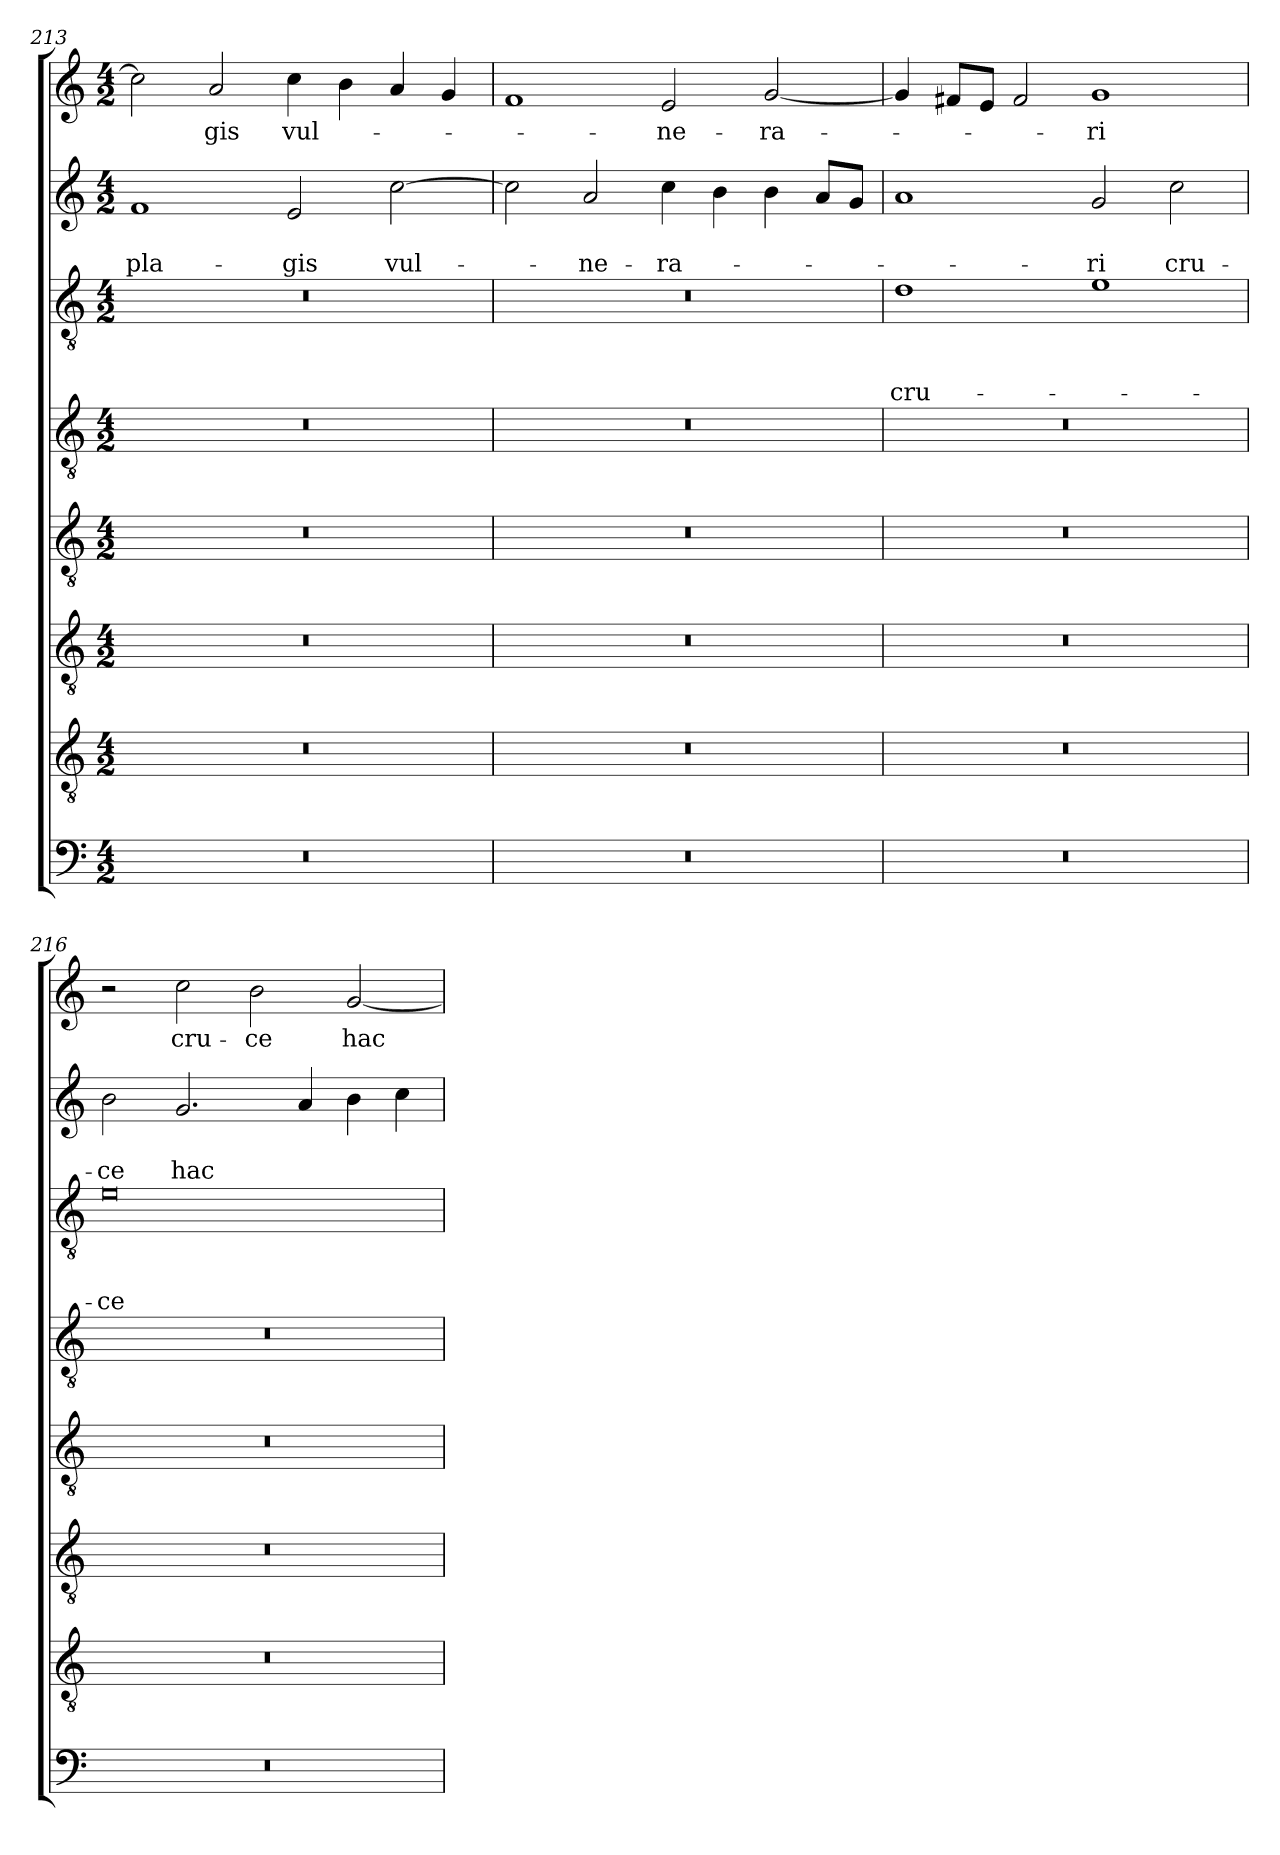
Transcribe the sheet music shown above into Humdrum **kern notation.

**kern	**kern	**kern	**kern	**kern	**kern	**text	**text	**text	**kern	**text	**text	**kern	**text
*part8	*part7	*part6	*part5	*part4	*part3	*part3	*part3	*part3	*part2	*part2	*part2	*part1	*part1
*staff8	*staff7	*staff6	*staff5	*staff4	*staff3	*staff3	*staff3	*staff3	*staff2	*staff2	*staff2	*staff1	*staff1
*clefF4	*clefGv2	*clefGv2	*clefGv2	*clefGv2	*clefGv2	*	*	*	*clefG2	*	*	*clefG2	*
*k[]	*k[]	*k[]	*k[]	*k[]	*k[]	*	*	*	*k[]	*	*	*k[]	*
*a:	*a:	*a:	*a:	*a:	*a:	*	*	*	*a:	*	*	*a:	*
*M4/2	*M4/2	*M4/2	*M4/2	*M4/2	*M4/2	*	*	*	*M4/2	*	*	*M4/2	*
=213	=213	=213	=213	=213	=213	=213	=213	=213	=213	=213	=213	=213	=213
!	!	!	!	!	!	!	!	!	!	!	!LO:LY:b	!	!
0r	0r	0r	0r	0r	0r	.	.	.	1f	.	pla-	2cc\]	.
!	!	!	!	!	!	!	!	!	!	!	!	!	!LO:LY:b
.	.	.	.	.	.	.	.	.	.	.	.	2a/	-gis
!	!	!	!	!	!	!	!	!	!	!	!LO:LY:b	!	!LO:LY:b
.	.	.	.	.	.	.	.	.	2e/	.	-gis	4cc\	vul-
.	.	.	.	.	.	.	.	.	.	.	.	4b\	.
!	!	!	!	!	!	!	!	!	!	!	!LO:LY:b	!	!
.	.	.	.	.	.	.	.	.	[2cc\	.	vul-	4a/	.
.	.	.	.	.	.	.	.	.	.	.	.	4g/	.
=214	=214	=214	=214	=214	=214	=214	=214	=214	=214	=214	=214	=214	=214
0r	0r	0r	0r	0r	0r	.	.	.	2cc\]	.	.	1f	.
!	!	!	!	!	!	!	!	!	!	!	!LO:LY:b	!	!
.	.	.	.	.	.	.	.	.	2a/	.	-ne-	.	.
!	!	!	!	!	!	!	!	!	!	!	!LO:LY:b	!	!LO:LY:b
.	.	.	.	.	.	.	.	.	4cc\	.	-ra-	2e/	-ne-
.	.	.	.	.	.	.	.	.	4b\	.	.	.	.
!	!	!	!	!	!	!	!	!	!	!	!	!	!LO:LY:b
.	.	.	.	.	.	.	.	.	4b\	.	.	[2g/	-ra-
.	.	.	.	.	.	.	.	.	8a/L	.	.	.	.
.	.	.	.	.	.	.	.	.	8g/J	.	.	.	.
=215	=215	=215	=215	=215	=215	=215	=215	=215	=215	=215	=215	=215	=215
!	!	!	!	!	!	!	!	!LO:LY:b	!	!	!	!	!
0r	0r	0r	0r	0r	1d	.	.	cru-	1a	.	.	4g/]	.
.	.	.	.	.	.	.	.	.	.	.	.	8f#X/L	.
.	.	.	.	.	.	.	.	.	.	.	.	8e/J	.
.	.	.	.	.	.	.	.	.	.	.	.	2f#/	.
!	!	!	!	!	!	!	!	!	!	!	!LO:LY:b	!	!LO:LY:b
.	.	.	.	.	1e	.	.	.	2g/	.	-ri	1g	-ri
!	!	!	!	!	!	!	!	!	!	!	!LO:LY:b	!	!
.	.	.	.	.	.	.	.	.	2cc\	.	cru-	.	.
=216	=216	=216	=216	=216	=216	=216	=216	=216	=216	=216	=216	=216	=216
!	!	!	!	!	!	!	!	!LO:LY:b	!	!	!LO:LY:b	!	!
0r	0r	0r	0r	0r	0e	.	.	-ce	2b\	.	-ce	2r	.
!	!	!	!	!	!	!	!	!	!	!	!LO:LY:b	!	!LO:LY:b
.	.	.	.	.	.	.	.	.	2.g/	.	hac	2cc\	cru-
!	!	!	!	!	!	!	!	!	!	!	!	!	!LO:LY:b
.	.	.	.	.	.	.	.	.	.	.	.	2b\	-ce
.	.	.	.	.	.	.	.	.	4a/	.	.	.	.
!	!	!	!	!	!	!	!	!	!	!	!	!	!LO:LY:b
.	.	.	.	.	.	.	.	.	4b\	.	.	[2g/	hac
.	.	.	.	.	.	.	.	.	4cc\	.	.	.	.
=	=	=	=	=	=	=	=	=	=	=	=	=	=
*-	*-	*-	*-	*-	*-	*-	*-	*-	*-	*-	*-	*-	*-
